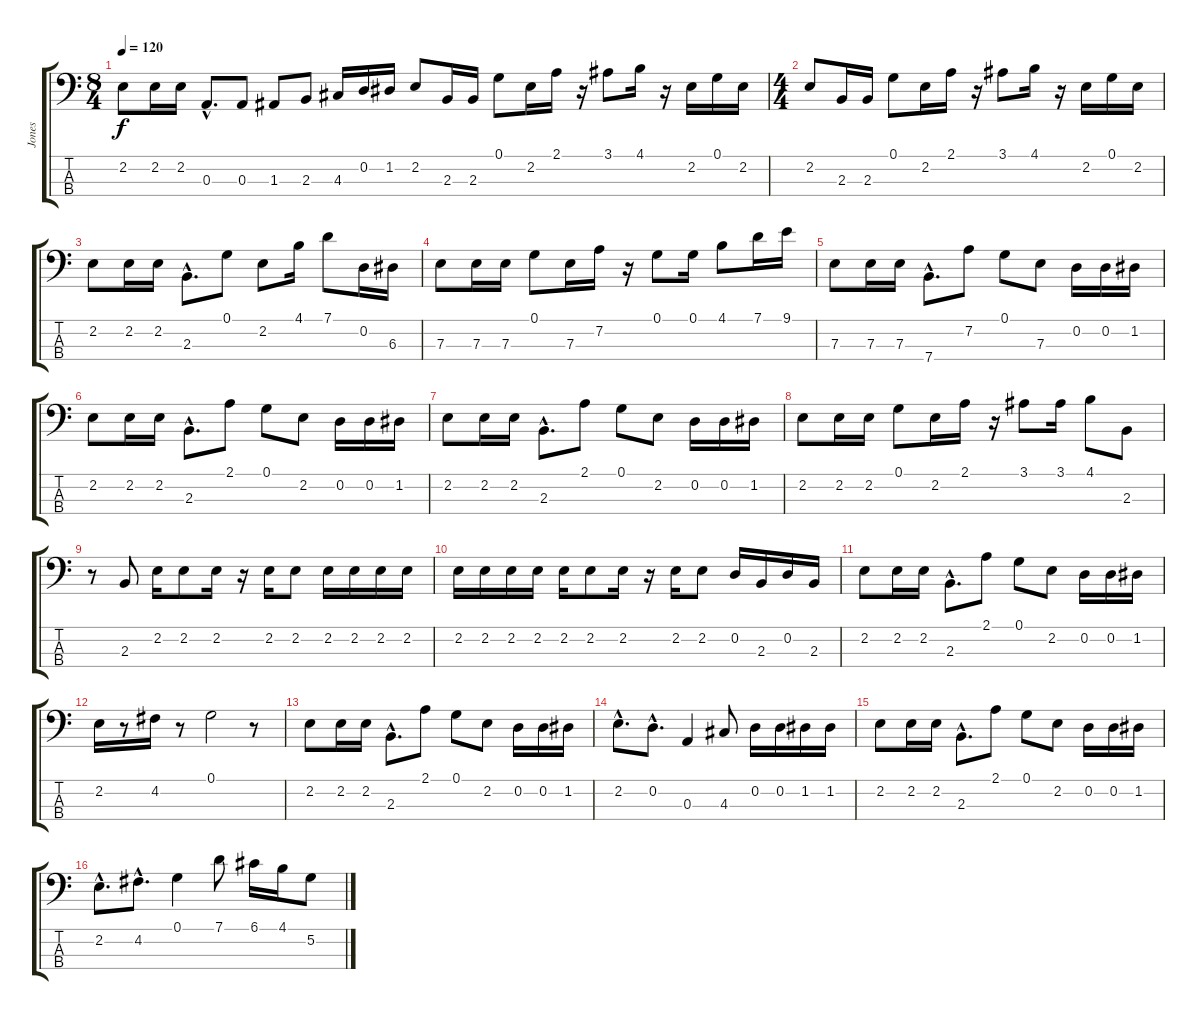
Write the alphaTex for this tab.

\track ("Jones" "Jones") {instrument electricbassfinger}
\staff {score tabs}
\tuning (G2 D2 A1 E1) {hide}
\ts (8 4)
\tempo 120
\clef f4
\ks c
2.2.8{dy f} 2.2.16 2.2.16 0.3{hac}.8{d} 0.3.8 1.3.8 2.3.8 4.3.16 0.2.16 1.2.16 2.2.8 2.3.16 2.3.16 0.1.8 2.2.16 2.1.16 r.16 3.1.8 4.1.16 r.16 2.2.16 0.1.16 2.2.16 |
\ts (4 4)
2.2.8 2.3.16 2.3.16 0.1.8 2.2.16 2.1.16 r.16 3.1.8 4.1.16 r.16 2.2.16 0.1.16 2.2.16 |
2.2.8 2.2.16 2.2.16 2.3{hac}.8{d} 0.1.8 2.2.8 4.1.16 7.1.8 0.2.16 6.3.16 |
7.3.8 7.3.16 7.3.16 0.1.8 7.3.16 7.2.16 r.16 0.1.8 0.1.16 4.1.8 7.1.16 9.1.16 |
7.3.8 7.3.16 7.3.16 7.4{hac}.8{d} 7.2.8 0.1.8 7.3.8 0.2.16 0.2.16 1.2.16 |
2.2.8 2.2.16 2.2.16 2.3{hac}.8{d} 2.1.8 0.1.8 2.2.8 0.2.16 0.2.16 1.2.16 |
2.2.8 2.2.16 2.2.16 2.3{hac}.8{d} 2.1.8 0.1.8 2.2.8 0.2.16 0.2.16 1.2.16 |
2.2.8 2.2.16 2.2.16 0.1.8 2.2.16 2.1.16 r.16 3.1.8 3.1.16 4.1.8 2.3.8 |
r.8 2.3.8 2.2.16 2.2.8 2.2.16 r.16 2.2.16 2.2.8 2.2.16 2.2.16 2.2.16 2.2.16 |
2.2.16 2.2.16 2.2.16 2.2.16 2.2.16 2.2.8 2.2.16 r.16 2.2.16 2.2.8 0.2.16 2.3.16 0.2.16 2.3.16 |
2.2.8 2.2.16 2.2.16 2.3{hac}.8{d} 2.1.8 0.1.8 2.2.8 0.2.16 0.2.16 1.2.16 |
2.2.16 r.8 4.2.16 r.8 0.1.2 r.8 |
2.2.8 2.2.16 2.2.16 2.3{hac}.8{d} 2.1.8 0.1.8 2.2.8 0.2.16 0.2.16 1.2.16 |
2.2{hac}.8{d} 0.2{hac}.8{d} 0.3.4 4.3.8 0.2.16 0.2.16 1.2.16 1.2.16 |
2.2.8 2.2.16 2.2.16 2.3{hac}.8{d} 2.1.8 0.1.8 2.2.8 0.2.16 0.2.16 1.2.16 |
2.2{hac}.8{d} 4.2{hac}.8{d} 0.1.4 7.1.8 6.1.16 4.1.16 5.2.8
